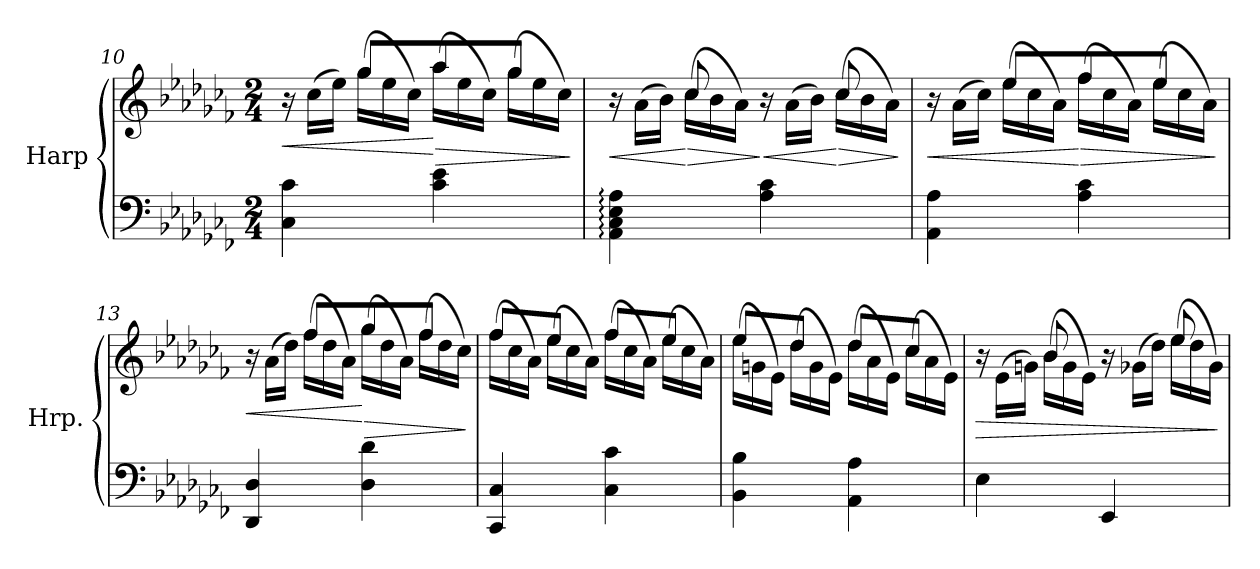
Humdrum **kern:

**kern	**kern	**dynam
*part1	*part1	*part1
*staff2	*staff1	*staff1/2
*I"Harp	*	*
*I'Hrp.	*	*
*clefF4	*clefG2	*
*k[b-e-a-d-g-c-f-]	*k[b-e-a-d-g-c-f-]	*
*M2/4	*M2/4	*
*	*Xtuplet	*
=10	=10	=10
!	!	!LO:HP:b
*	*^	*
4C-\ 4c-\	24r	8ryy	<
.	(>24cc-\LL	.	.
.	24ee-\JJ)	.	.
.	(>24gg-\LL	8gg-/L	.
.	24ee-\	.	.
.	24cc-\JJ)	.	.
!	!	!	!LO:HP:n=1:b
4c-\ 4e-\	(>24aa-\LL	8aa-/	[ >
.	24ee-\	.	.
.	24cc-\JJ)	.	.
.	(>24gg-\LL	8gg-/J	.
.	24ee-\	.	.
.	24cc-\JJ)	.	.
*	*v	*v	*
.	.	]
=11	=11	=11
!	!	!LO:HP:b
*	*^	*
4AA-\: 4C-\: 4E-\: 4A-\:	24r	8ryy	<
.	(>24a-\LL	.	.
.	24b-\JJ)	.	.
!	!	!	!LO:HP:n=1:b
.	(>24cc-\LL	8cc-/	[ >
.	24b-\	.	.
.	24a-\JJ)	.	.
!	!	!	!LO:HP:n=1:b
4A-\ 4c-\	24r	8ryy	] <
.	(>24a-\LL	.	.
.	24b-\JJ)	.	.
!	!	!	!LO:HP:n=1:b
.	(>24cc-\LL	8cc-/	[ >
.	24b-\	.	.
.	24a-\JJ)	.	.
*	*v	*v	*
.	.	]
=12	=12	=12
!	!	!LO:HP:b
*	*^	*
4AA-\ 4A-\	24r	8ryy	<
.	(>24a-\LL	.	.
.	24cc-\JJ)	.	.
.	(>24ee-\LL	8ee-/L	.
.	24cc-\	.	.
.	24a-\JJ)	.	.
!	!	!	!LO:HP:n=1:b
4A-\ 4c-\	(>24ff-\LL	8ff-/	[ >
.	24cc-\	.	.
.	24a-\JJ)	.	.
.	(>24ee-\LL	8ee-/J	.
.	24cc-\	.	.
.	24a-\JJ)	.	.
*	*v	*v	*
.	.	]
!!LO:LB:g=z
=13	=13	=13
!	!	!LO:HP:b
*	*^	*
4DD-/ 4D-/	24r	8ryy	<
.	(>24a-\LL	.	.
.	24dd-\JJ)	.	.
.	(>24ff-\LL	8ff-/L	.
.	24dd-\	.	.
.	24a-\JJ)	.	.
!	!	!	!LO:HP:n=1:b
4D-\ 4d-\	(>24gg-\LL	8gg-/	[ >
.	24dd-\	.	.
.	24a-\JJ)	.	.
.	(>24ff-\LL	8ff-/J	.
.	24dd-\	.	.
.	24cc-\JJ)	.	.
*	*v	*v	*
.	.	]
=14	=14	=14
*	*^	*
4CC-/ 4C-/	(>24ff-\LL	8ff-/L	.
.	24cc-\	.	.
.	24a-\JJ)	.	.
.	(>24ee-\LL	8ee-/J	.
.	24cc-\	.	.
.	24a-\JJ)	.	.
4C-\ 4c-\	(>24ff-\LL	8ff-/L	.
.	24cc-\	.	.
.	24a-\JJ)	.	.
.	(>24ee-\LL	8ee-/J	.
.	24cc-\	.	.
.	24a-\JJ)	.	.
=15	=15	=15	=15
4BB-\ 4B-\	(>24ee-\LL	8ee-/L	.
.	24gn\	.	.
.	24e-\JJ)	.	.
.	(>24dd-\LL	8dd-/J	.
.	24g\	.	.
.	24e-\JJ)	.	.
4AA-\ 4A-\	(>24dd-\LL	8dd-/L	.
.	24a-\	.	.
.	24e-\JJ)	.	.
.	(>24cc-\LL	8cc-/J	.
.	24a-\	.	.
.	24e-\JJ)	.	.
=16	=16	=16	=16
!	!	!	!LO:HP:b
4E-\	24r	8ryy	>
.	(>24e-\LL	.	.
.	24gn\JJ)	.	.
.	(>24b-\LL	8b-/	.
.	24g\	.	.
.	24e-\JJ)	.	.
4EE-/	24r	8ryy	.
.	(>24g-X\LL	.	.
.	24dd-\JJ)	.	.
.	(>24ee-\LL	8ee-/	.
.	24dd-\	.	.
.	24g-\JJ)	.	.
*	*v	*v	*
.	.	]
=	=	=
*-	*-	*-
